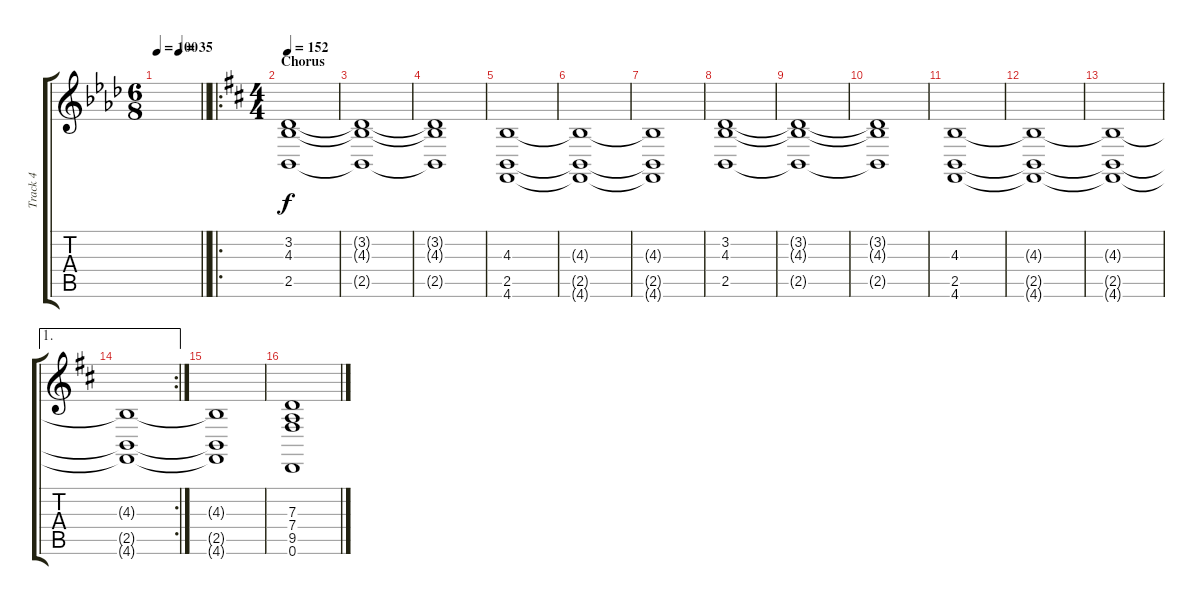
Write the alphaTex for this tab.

\track ("Track 4" "Track 4") {instrument pad2warm}
\staff {score tabs}
\tuning (E4 B3 G3 D3 A2 D2) {hide}
\ts (6 8)
\tempo 100
\tempo (35 0.5)
\clef g2
\barLineRight lightlight
\ks fminor
|
\ro
\ts (4 4)
\section ("" "Chorus")
\tempo 152
\ks d
(3.2 4.3 2.5).1 |
(3.2{t} 4.3{t} 2.5{t}).1 |
(3.2{t} 4.3{t} 2.5{t}).1 |
(4.3 2.5 4.6).1 |
(4.3{t} 2.5{t} 4.6{t}).1 |
(4.3{t} 2.5{t} 4.6{t}).1 |
(3.2 4.3 2.5).1 |
(3.2{t} 4.3{t} 2.5{t}).1 |
(3.2{t} 4.3{t} 2.5{t}).1 |
(4.3 2.5 4.6).1 |
(4.3{t} 2.5{t} 4.6{t}).1 |
(4.3{t} 2.5{t} 4.6{t}).1 |
\ae 1
\rc 2
(4.3{t} 2.5{t} 4.6{t}).1 |
(4.3{t} 2.5{t} 4.6{t}).1 |
(7.3 7.4 9.5 0.6).1
